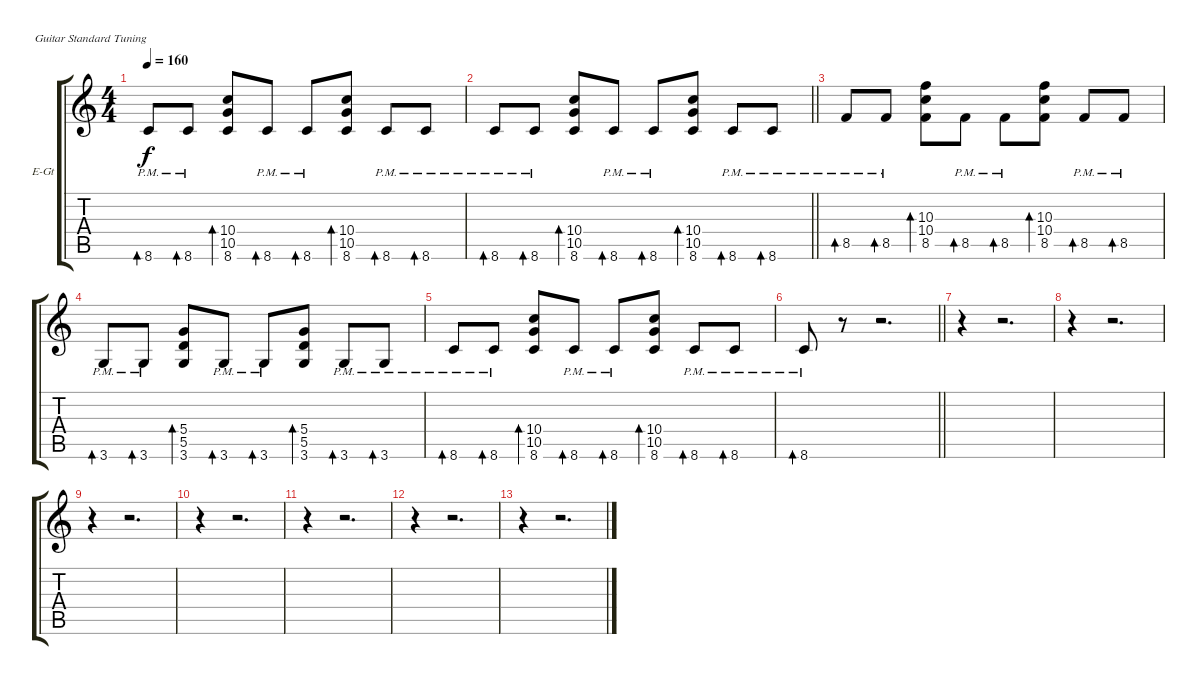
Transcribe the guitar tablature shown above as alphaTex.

\bracketExtendMode groupsimilarinstruments
\firstSystemTrackNameOrientation horizontal
\otherSystemsTrackNameOrientation horizontal
\track ("Гитара V" "E-Gt") {instrument overdrivenguitar}
\staff {score tabs}
\tuning (E4 B3 G3 D3 A2 E2)
\ts (4 4)
\tempo 160
\clef g2
\ks c
8.6{pm}.8{bd 60 dy f} 8.6{pm}.8{bd 60} (10.4 10.5 8.6).8{bd 60} 8.6{pm}.8{bd 60} 8.6{pm}.8{bd 60} (10.4 10.5 8.6).8{bd 60} 8.6{pm}.8{bd 60} 8.6{pm}.8{bd 60} |
\barLineRight lightlight
8.6{pm}.8{bd 60} 8.6{pm}.8{bd 60} (10.4 10.5 8.6).8{bd 60} 8.6{pm}.8{bd 60} 8.6{pm}.8{bd 60} (10.4 10.5 8.6).8{bd 60} 8.6{pm}.8{bd 60} 8.6{pm}.8{bd 60} |
8.5{pm}.8{bd 60} 8.5{pm}.8{bd 60} (10.3 10.4 8.5).8{bd 60} 8.5{pm}.8{bd 60} 8.5{pm}.8{bd 60} (10.3 10.4 8.5).8{bd 60} 8.5{pm}.8{bd 60} 8.5{pm}.8{bd 60} |
3.6{pm}.8{bd 60} 3.6{pm}.8{bd 60} (5.4 5.5 3.6).8{bd 60} 3.6{pm}.8{bd 60} 3.6{pm}.8{bd 60} (5.4 5.5 3.6).8{bd 60} 3.6{pm}.8{bd 60} 3.6{pm}.8{bd 60} |
8.6{pm}.8{bd 60} 8.6{pm}.8{bd 60} (10.4 10.5 8.6).8{bd 60} 8.6{pm}.8{bd 60} 8.6{pm}.8{bd 60} (10.4 10.5 8.6).8{bd 60} 8.6{pm}.8{bd 60} 8.6{pm}.8{bd 60} |
\barLineRight lightlight
8.6{pm}.8{bd 60} r.8 r.2{d} |
r.4 r.2{d} |
r.4 r.2{d} |
r.4 r.2{d} |
r.4 r.2{d} |
r.4 r.2{d} |
r.4 r.2{d} |
r.4 r.2{d}
